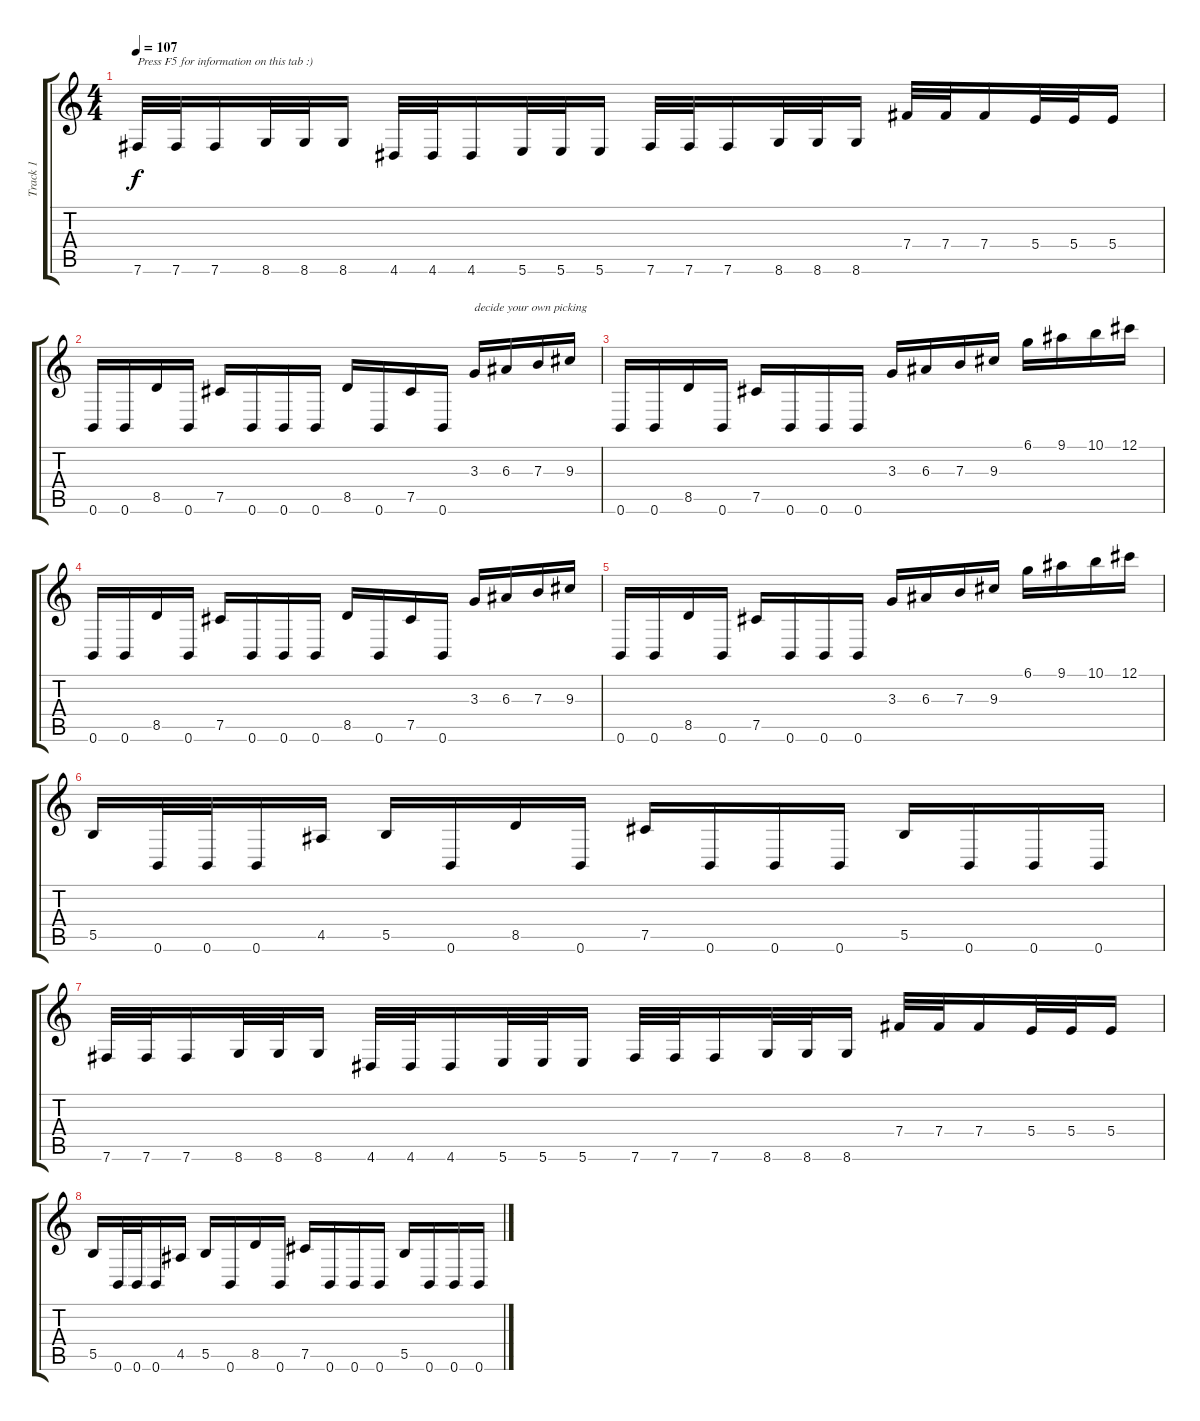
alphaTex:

\track ("Track 1" "Track 1") {instrument distortionguitar}
\staff {score tabs}
\tuning (Db4 Ab3 E3 B2 Gb2 B1) {hide}
\ts (4 4)
\tempo 107
\clef g2
\ks c
7.6.32{txt "Press F5 for information on this tab :)" dy f instrument distortionguitar} 7.6.32 7.6.16 8.6.32 8.6.32 8.6.16 4.6.32 4.6.32 4.6.16 5.6.32 5.6.32 5.6.16 7.6.32 7.6.32 7.6.16 8.6.32 8.6.32 8.6.16 7.4.32 7.4.32 7.4.16 5.4.32 5.4.32 5.4.16 |
0.6.16 0.6.16 8.5.16 0.6.16 7.5.16 0.6.16 0.6.16 0.6.16 8.5.16 0.6.16 7.5.16 0.6.16 3.3.16{txt "decide your own picking"} 6.3.16 7.3.16 9.3.16 |
0.6.16 0.6.16 8.5.16 0.6.16 7.5.16 0.6.16 0.6.16 0.6.16 3.3.16 6.3.16 7.3.16 9.3.16 6.1.16 9.1.16 10.1.16 12.1.16 |
0.6.16 0.6.16 8.5.16 0.6.16 7.5.16 0.6.16 0.6.16 0.6.16 8.5.16 0.6.16 7.5.16 0.6.16 3.3.16 6.3.16 7.3.16 9.3.16 |
0.6.16 0.6.16 8.5.16 0.6.16 7.5.16 0.6.16 0.6.16 0.6.16 3.3.16 6.3.16 7.3.16 9.3.16 6.1.16 9.1.16 10.1.16 12.1.16 |
5.5.16 0.6.32 0.6.32 0.6.16 4.5.16 5.5.16 0.6.16 8.5.16 0.6.16 7.5.16 0.6.16 0.6.16 0.6.16 5.5.16 0.6.16 0.6.16 0.6.16 |
7.6.32 7.6.32 7.6.16 8.6.32 8.6.32 8.6.16 4.6.32 4.6.32 4.6.16 5.6.32 5.6.32 5.6.16 7.6.32 7.6.32 7.6.16 8.6.32 8.6.32 8.6.16 7.4.32 7.4.32 7.4.16 5.4.32 5.4.32 5.4.16 |
5.5.16 0.6.32 0.6.32 0.6.16 4.5.16 5.5.16 0.6.16 8.5.16 0.6.16 7.5.16 0.6.16 0.6.16 0.6.16 5.5.16 0.6.16 0.6.16 0.6.16
